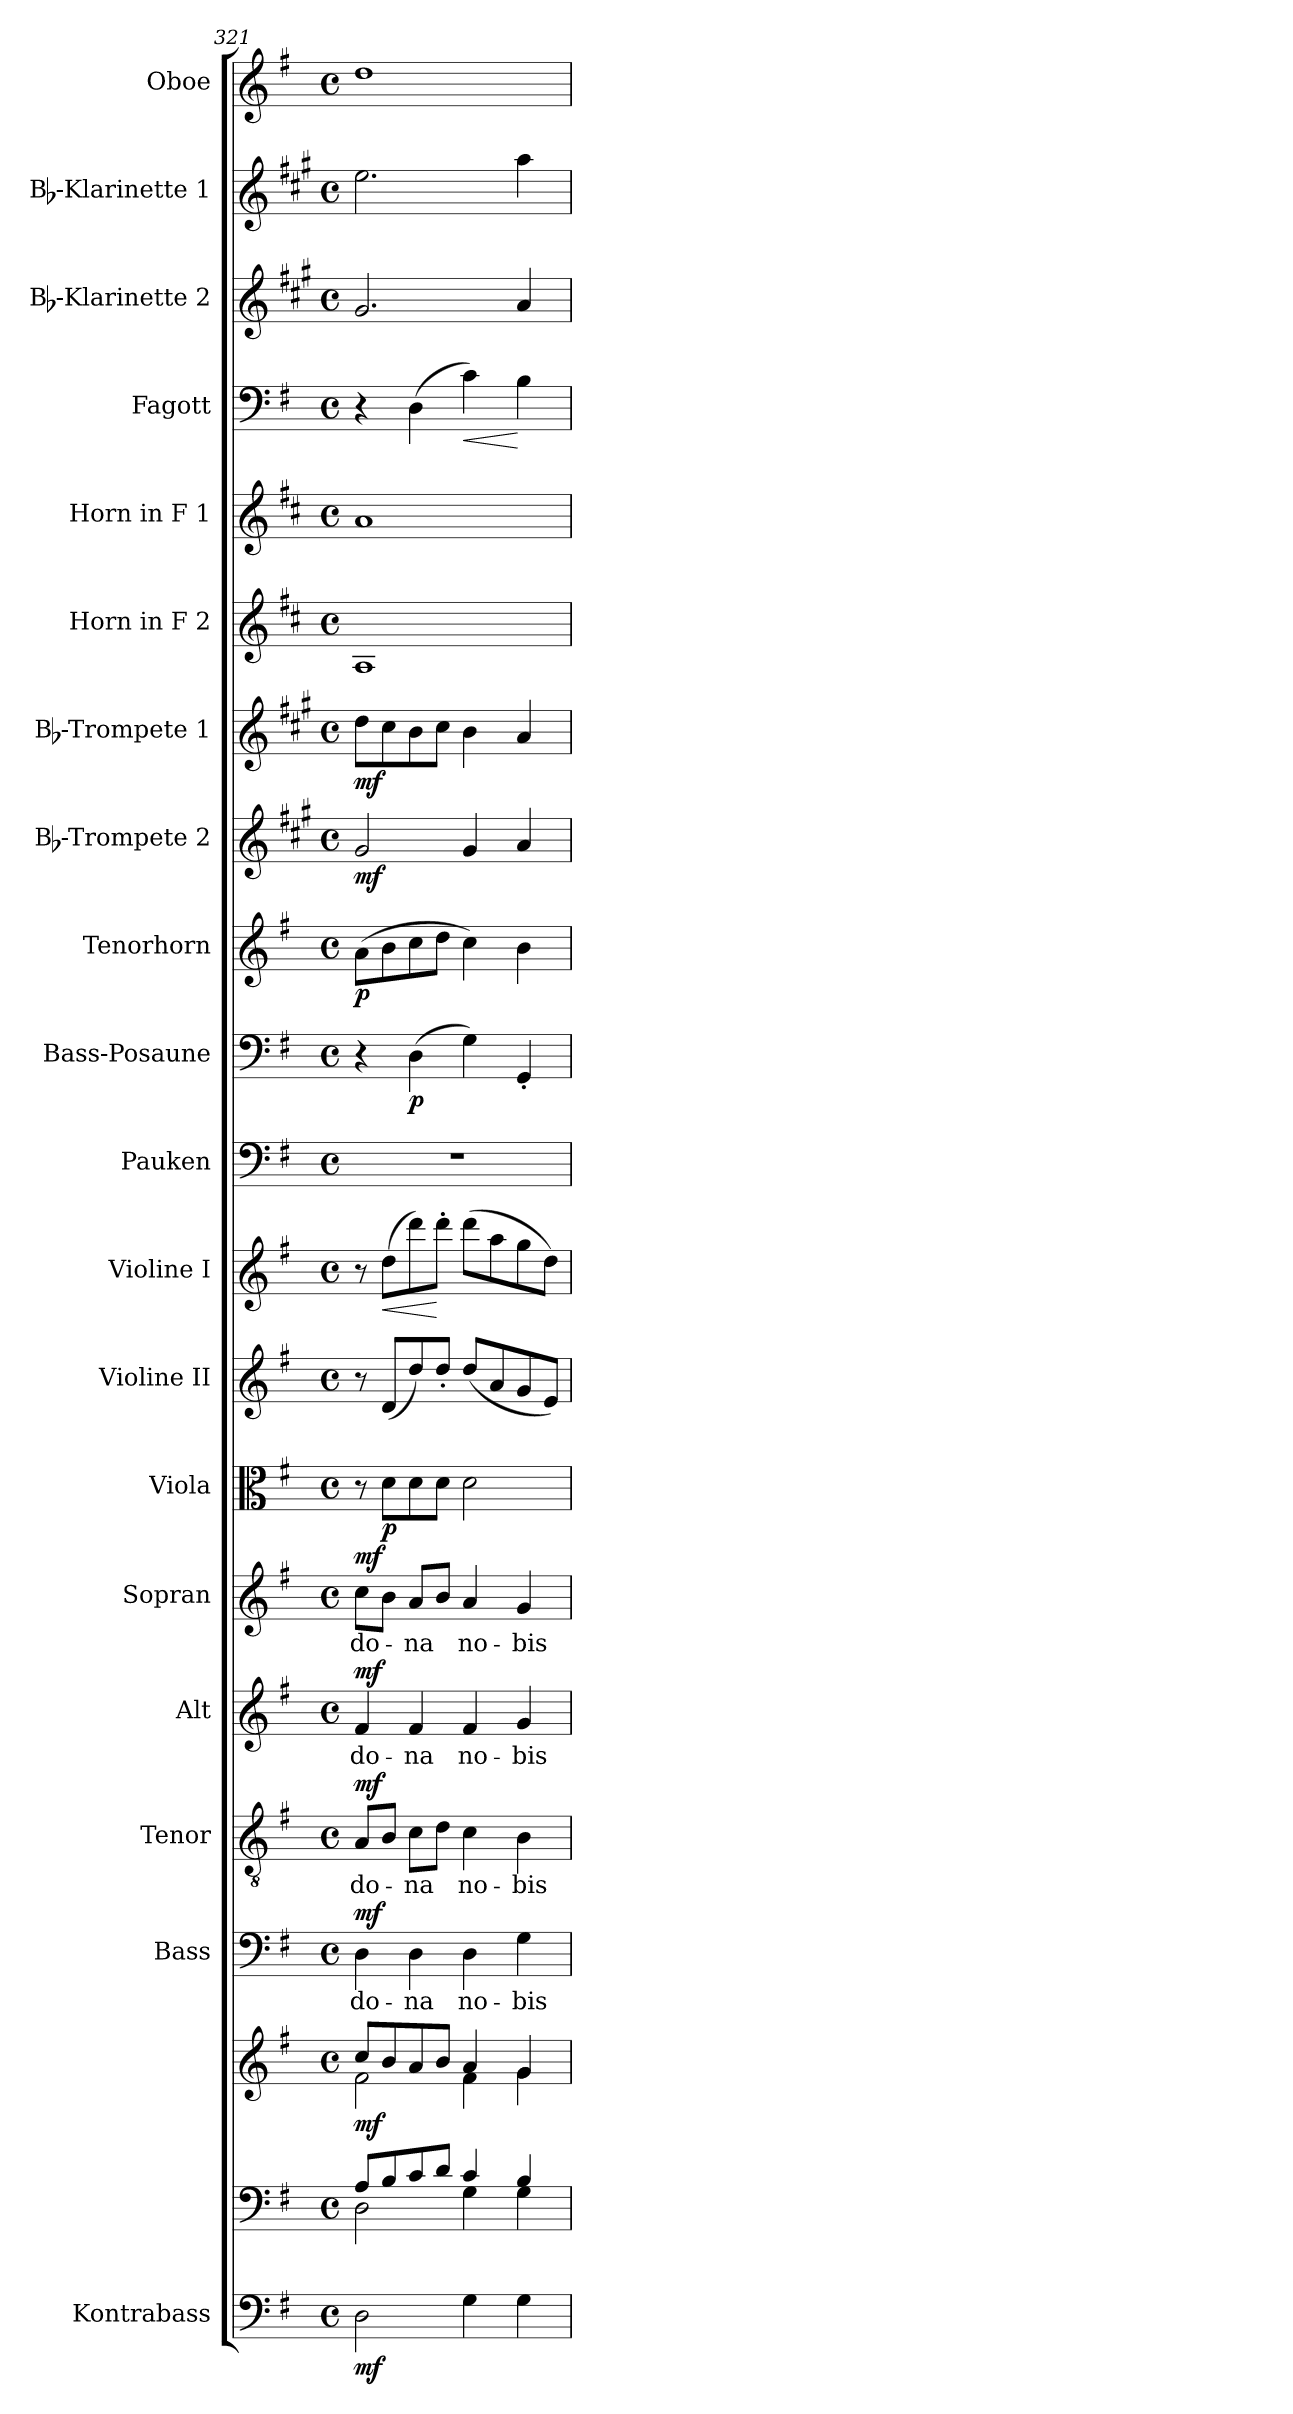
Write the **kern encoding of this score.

**kern	**dynam	**kern	**kern	**dynam	**kern	**text	**dynam	**kern	**text	**dynam	**kern	**text	**dynam	**kern	**text	**dynam	**kern	**dynam	**kern	**kern	**dynam	**kern	**kern	**dynam	**kern	**dynam	**kern	**dynam	**kern	**dynam	**kern	**kern	**kern	**dynam	**kern	**kern	**kern
*part20	*part20	*part19	*part19	*part19	*part18	*part18	*part18	*part17	*part17	*part17	*part16	*part16	*part16	*part15	*part15	*part15	*part14	*part14	*part13	*part12	*part12	*part11	*part10	*part10	*part9	*part9	*part8	*part8	*part7	*part7	*part6	*part5	*part4	*part4	*part3	*part2	*part1
*staff21	*staff21	*staff20	*staff19	*staff19/20	*staff18	*staff18	*staff18	*staff17	*staff17	*staff17	*staff16	*staff16	*staff16	*staff15	*staff15	*staff15	*staff14	*staff14	*staff13	*staff12	*staff12	*staff11	*staff10	*staff10	*staff9	*staff9	*staff8	*staff8	*staff7	*staff7	*staff6	*staff5	*staff4	*staff4	*staff3	*staff2	*staff1
*I"Kontrabass	*	*	*	*	*I"Bass	*	*	*I"Tenor	*	*	*I"Alt	*	*	*I"Sopran	*	*	*I"Viola	*	*I"Violine II	*I"Violine I	*	*I"Pauken	*I"Bass-Posaune	*	*I"Tenorhorn	*	*I"Bb-Trompete 2	*	*I"Bb-Trompete 1	*	*I"Horn in F 2	*I"Horn in F 1	*I"Fagott	*	*I"Bb-Klarinette 2	*I"Bb-Klarinette 1	*I"Oboe
*I'Kb.	*	*	*	*	*I'B.	*	*	*I'T.	*	*	*I'A.	*	*	*I'S.	*	*	*I'Vla.	*	*I'Vl. II	*I'Vl. I	*	*I'Pk.	*I'B. Pos.	*	*I'T. Hrn.	*	*I'Bb Trp. 2	*	*I'Bb Trp. 1	*	*	*	*I'Fg.	*	*I'Bb Kl. 2	*I'Bb Kl. 1	*I'Ob.
*clefF4	*	*clefF4	*clefG2	*	*clefF4	*	*	*clefGv2	*	*	*clefG2	*	*	*clefG2	*	*	*clefC3	*	*clefG2	*clefG2	*	*clefF4	*clefF4	*	*clefG2	*	*clefG2	*	*clefG2	*	*clefG2	*clefG2	*clefF4	*	*clefG2	*clefG2	*clefG2
*ITrd7c12	*	*	*	*	*	*	*	*	*	*	*	*	*	*	*	*	*	*	*	*	*	*	*	*	*ITrd8c14	*	*ITrd1c2	*	*ITrd1c2	*	*ITrd4c7	*ITrd4c7	*	*	*ITrd1c2	*ITrd1c2	*
*k[f#]	*	*k[f#]	*k[f#]	*	*k[f#]	*	*	*k[f#]	*	*	*k[f#]	*	*	*k[f#]	*	*	*k[f#]	*	*k[f#]	*k[f#]	*	*k[f#]	*k[f#]	*	*k[f#]	*	*k[f#]	*	*k[f#]	*	*k[f#]	*k[f#]	*k[f#]	*	*k[f#]	*k[f#]	*k[f#]
*G:	*	*G:	*G:	*	*G:	*	*	*G:	*	*	*G:	*	*	*G:	*	*	*G:	*	*G:	*G:	*	*G:	*G:	*	*G:	*	*G:	*	*G:	*	*G:	*G:	*G:	*	*G:	*G:	*G:
*M4/4	*	*M4/4	*M4/4	*	*M4/4	*	*	*M4/4	*	*	*M4/4	*	*	*M4/4	*	*	*M4/4	*	*M4/4	*M4/4	*	*M4/4	*M4/4	*	*M4/4	*	*M4/4	*	*M4/4	*	*M4/4	*M4/4	*M4/4	*	*M4/4	*M4/4	*M4/4
*met(c)	*	*met(c)	*met(c)	*	*met(c)	*	*	*met(c)	*	*	*met(c)	*	*	*met(c)	*	*	*met(c)	*	*met(c)	*met(c)	*	*met(c)	*met(c)	*	*met(c)	*	*met(c)	*	*met(c)	*	*met(c)	*met(c)	*met(c)	*	*met(c)	*met(c)	*met(c)
=321	=321	=321	=321	=321	=321	=321	=321	=321	=321	=321	=321	=321	=321	=321	=321	=321	=321	=321	=321	=321	=321	=321	=321	=321	=321	=321	=321	=321	=321	=321	=321	=321	=321	=321	=321	=321	=321
*	*	*^	*^	*	*	*	*	*	*	*	*	*	*	*	*	*	*	*	*	*	*	*	*	*	*	*	*	*	*	*	*	*	*	*	*	*	*
!	!LO:DY:b	!	!	!	!	!LO:DY:b	!	!LO:LY:b	!LO:DY:a	!	!LO:LY:b	!LO:DY:a	!	!LO:LY:b	!LO:DY:a	!	!LO:LY:b	!LO:DY:a	!	!	!	!	!	!	!	!	!	!LO:DY:b	!	!LO:DY:b	!	!LO:DY:b	!	!	!	!	!	!	!
2DD\	mf	8A/L	2D\	8cc/L	2f#\	mf	4D\	do-	mf	8A/L	do-	mf	4f#/	do-	mf	8cc\L	do-	mf	8r	.	8r	8r	.	1r	4r	.	(>8A\L	p	2f#/	mf	8cc\L	mf	1D	1d	4r	.	2.f#/	2.dd\	1dd
!	!	!	!	!	!	!	!	!	!	!	!	!	!	!	!	!	!	!	!	!LO:DY:b	!	!	!LO:HP:b	!	!	!	!	!	!	!	!	!	!	!	!	!	!	!	!
.	.	8B/	.	8b/	.	.	.	.	.	8B/J	.	.	.	.	.	8b\J	.	.	8d\L	p	(<8d/L	(>8dd\L	<	.	.	.	8B\	.	.	.	8b\	.	.	.	.	.	.	.	.
!	!	!	!	!	!	!	!	!LO:LY:b	!	!	!LO:LY:b	!	!	!LO:LY:b	!	!	!LO:LY:b	!	!	!	!	!	!	!	!	!LO:DY:b	!	!	!	!	!	!	!	!	!	!	!	!	!
.	.	8c/	.	8a/	.	.	4D\	-na	.	8c\L	-na	.	4f#/	-na	.	8a/L	-na	.	8d\	.	8dd/)	8ddd\)	.	.	(>4D\	p	8c\	.	.	.	8a\	.	.	.	(>4D\	.	.	.	.
.	.	8d/J	.	8b/J	.	.	.	.	.	8d\J	.	.	.	.	.	8b/J	.	.	8d\J	.	8dd'</J	8ddd'>\J	[	.	.	.	8d\J	.	.	.	8b\J	.	.	.	.	.	.	.	.
!	!	!	!	!	!	!	!	!LO:LY:b	!	!	!LO:LY:b	!	!	!LO:LY:b	!	!	!LO:LY:b	!	!	!	!	!	!	!	!	!	!	!	!	!	!	!	!	!	!	!LO:HP:b	!	!	!
4GG\	.	4c/	4G\	4a/	4f#\	.	4D\	no-	.	4c\	no-	.	4f#/	no-	.	4a/	no-	.	2d\	.	(<8dd/L	(>8ddd\L	.	.	4G\)	.	4c\)	.	4f#/	.	4a\	.	.	.	4c\)	<	.	.	.
.	.	.	.	.	.	.	.	.	.	.	.	.	.	.	.	.	.	.	.	.	8a/	8aa\	.	.	.	.	.	.	.	.	.	.	.	.	.	.	.	.	.
!	!	!	!	!	!	!	!	!LO:LY:b	!	!	!LO:LY:b	!	!	!LO:LY:b	!	!	!LO:LY:b	!	!	!	!	!	!	!	!	!	!	!	!	!	!	!	!	!	!	!	!	!	!
4GG\	.	4B/	4G\	4g/	4g\	.	4G\	-bis	.	4B\	-bis	.	4g/	-bis	.	4g/	-bis	.	.	.	8g/	8gg\	.	.	4GG'</	.	4B\	.	4g/	.	4g/	.	.	.	4B\	[	4g/	4gg\	.
.	.	.	.	.	.	.	.	.	.	.	.	.	.	.	.	.	.	.	.	.	8e/J)	8dd\J)	.	.	.	.	.	.	.	.	.	.	.	.	.	.	.	.	.
*	*	*v	*v	*	*	*	*	*	*	*	*	*	*	*	*	*	*	*	*	*	*	*	*	*	*	*	*	*	*	*	*	*	*	*	*	*	*	*	*
*	*	*	*v	*v	*	*	*	*	*	*	*	*	*	*	*	*	*	*	*	*	*	*	*	*	*	*	*	*	*	*	*	*	*	*	*	*	*	*
=	=	=	=	=	=	=	=	=	=	=	=	=	=	=	=	=	=	=	=	=	=	=	=	=	=	=	=	=	=	=	=	=	=	=	=	=	=
*-	*-	*-	*-	*-	*-	*-	*-	*-	*-	*-	*-	*-	*-	*-	*-	*-	*-	*-	*-	*-	*-	*-	*-	*-	*-	*-	*-	*-	*-	*-	*-	*-	*-	*-	*-	*-	*-
